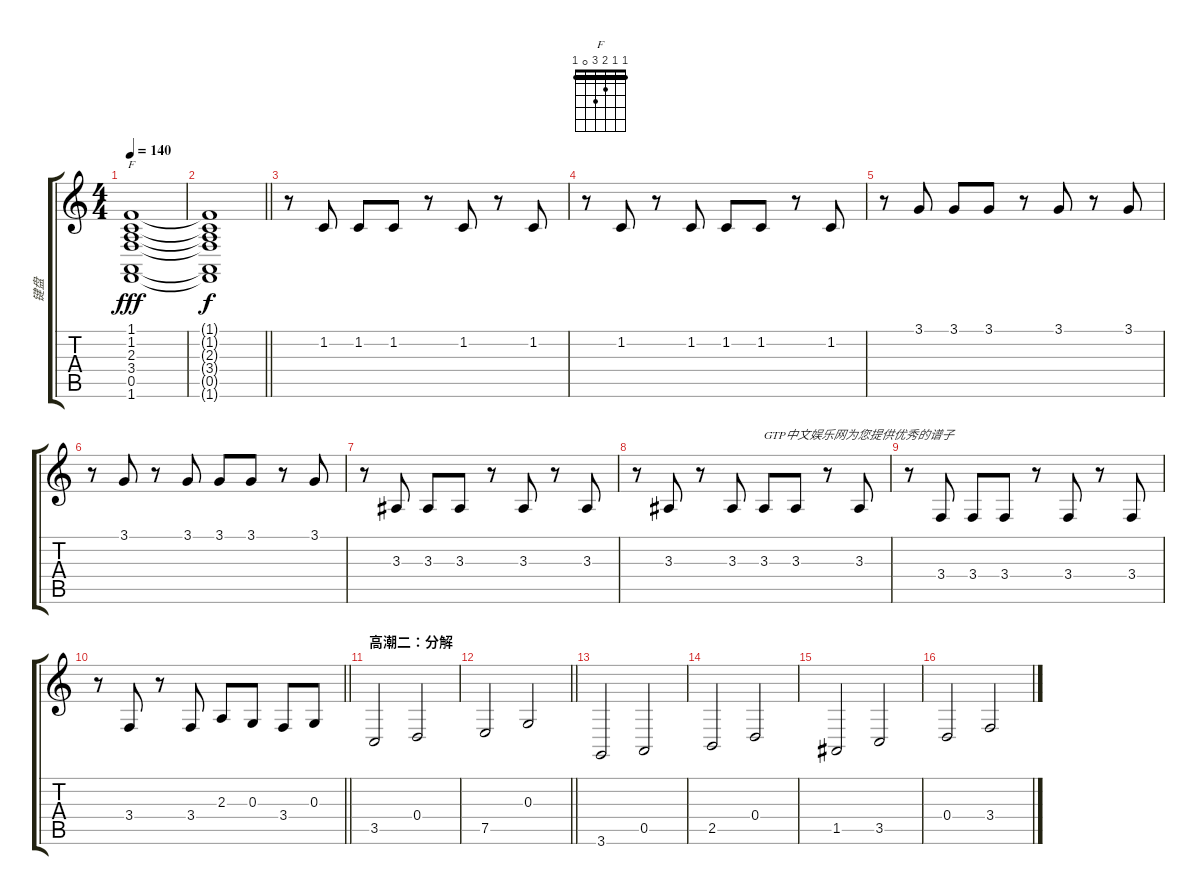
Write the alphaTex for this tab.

\track ("键盘" "键盘") {instrument tremolostrings}
\staff {score tabs}
\tuning (E4 B3 G3 D3 A2 E2) {hide}
\chord ("F" 1 1 2 3 0 1) {barre 1}
\ts (4 4)
\section ("" "")
\tempo 140
\clef g2
\ks c
(1.1 1.2 2.3 3.4 0.5 1.6).1{ch "F" dy fff} |
\barLineRight lightlight
(1.1{t} 1.2{t} 2.3{t} 3.4{t} 0.5{t} 1.6{t}).1{dy f} |
\section ("" "")
r.8 1.2.8{volume 14} 1.2.8 1.2.8 r.8 1.2.8 r.8 1.2.8 |
r.8 1.2.8 r.8 1.2.8 1.2.8 1.2.8 r.8 1.2.8 |
r.8 3.1.8 3.1.8 3.1.8 r.8 3.1.8 r.8 3.1.8 |
r.8 3.1.8 r.8 3.1.8 3.1.8 3.1.8 r.8 3.1.8 |
r.8 3.3.8 3.3.8 3.3.8 r.8 3.3.8 r.8 3.3.8 |
r.8 3.3.8 r.8 3.3.8 3.3.8{txt "GTP中文娱乐网为您提供优秀的谱子"} 3.3.8 r.8 3.3.8 |
r.8 3.4.8 3.4.8 3.4.8 r.8 3.4.8 r.8 3.4.8 |
\barLineRight lightlight
r.8 3.4.8 r.8 3.4.8 2.3.8 0.3.8 3.4.8 0.3.8 |
\section ("" "高潮二：分解")
3.5.2 0.4.2 |
\barLineRight lightlight
7.5.2 0.3.2 |
\section ("" "")
3.6.2 0.5.2 |
2.5.2 0.4.2 |
1.5.2 3.5.2 |
0.4.2 3.4.2
